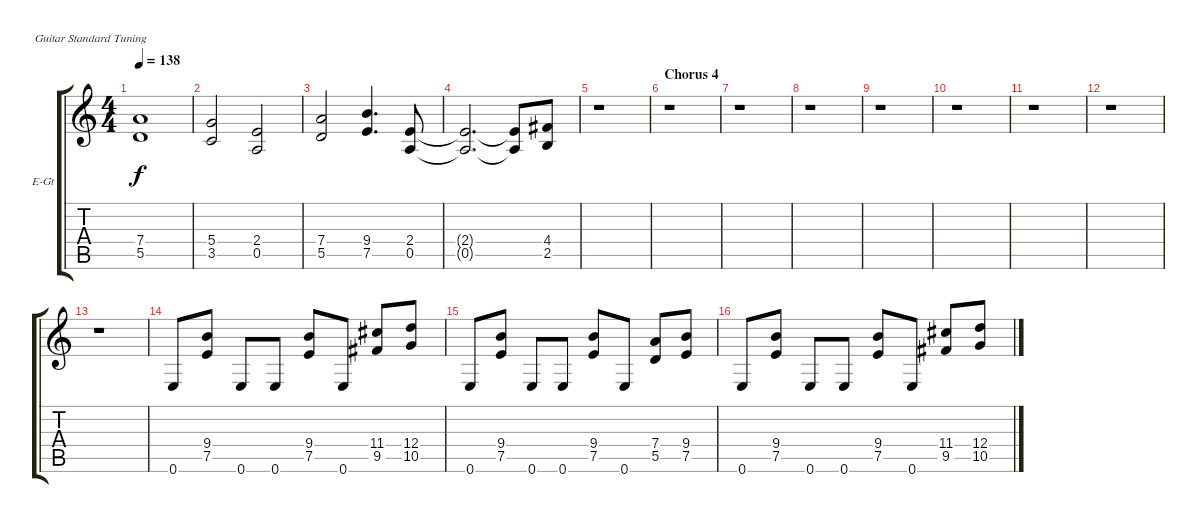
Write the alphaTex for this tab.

\bracketExtendMode groupsimilarinstruments
\firstSystemTrackNameOrientation horizontal
\otherSystemsTrackNameOrientation horizontal
\track ("Bolshakov" "E-Gt") {instrument overdrivenguitar}
\staff {score tabs}
\tuning (E4 B3 G3 D3 A2 E2)
\ts (4 4)
\tempo 138
\clef g2
\ks c
(7.4{t} 5.5{t}).1{dy f} |
(5.4 3.5).2 (2.4 0.5).2 |
(7.4 5.5).2 (9.4 7.5).4{d} (2.4 0.5).8 |
(2.4{t} 0.5{t}).2{d} (2.4{t} 0.5{t}).8 (4.4 2.5).8 |
r.1 |
\section ("" "Chorus 4")
r.1 |
r.1 |
r.1 |
r.1 |
r.1 |
r.1 |
r.1 |
r.1 |
0.6.8 (9.4 7.5).8 0.6.8 0.6.8 (9.4 7.5).8 0.6.8 (11.4 9.5).8 (12.4 10.5).8 |
0.6.8 (9.4 7.5).8 0.6.8 0.6.8 (9.4 7.5).8 0.6.8 (7.4 5.5).8 (9.4 7.5).8 |
0.6.8 (9.4 7.5).8 0.6.8 0.6.8 (9.4 7.5).8 0.6.8 (11.4 9.5).8 (12.4 10.5).8
